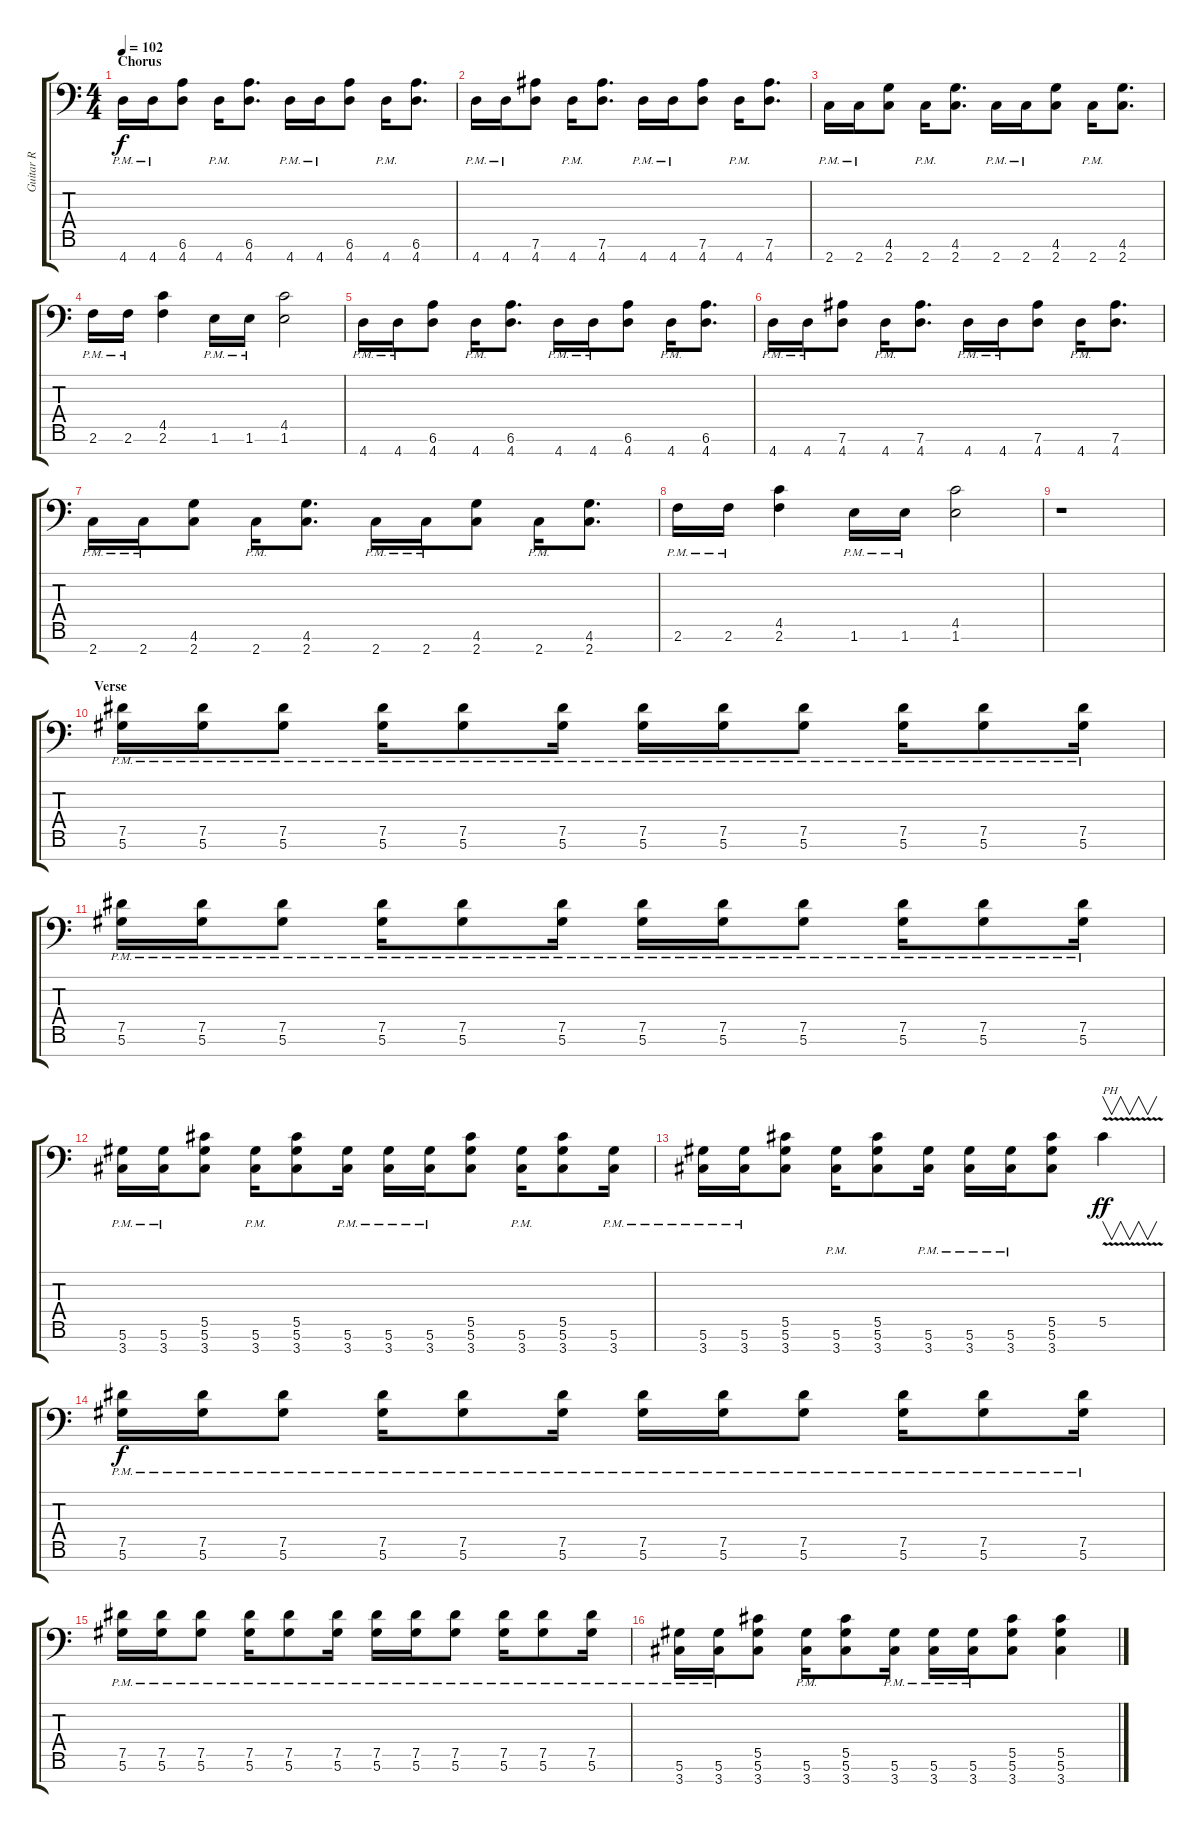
\track ("Guitar R" "Guitar R") {instrument distortionguitar}
\staff {score tabs}
\tuning (Eb4 Bb3 Gb3 Db3 Ab2 Eb2 Bb1) {hide}
\ts (4 4)
\section ("" "Chorus")
\tempo 102
\clef f4
\ks c
4.7{pm}.16{dy f} 4.7{pm}.16 (6.6 4.7).8 4.7{pm}.16 (6.6 4.7).8{d} 4.7{pm}.16 4.7{pm}.16 (6.6 4.7).8 4.7{pm}.16 (6.6 4.7).8{d} |
4.7{pm}.16 4.7{pm}.16 (7.6 4.7).8 4.7{pm}.16 (7.6 4.7).8{d} 4.7{pm}.16 4.7{pm}.16 (7.6 4.7).8 4.7{pm}.16 (7.6 4.7).8{d} |
2.7{pm}.16 2.7{pm}.16 (4.6 2.7).8 2.7{pm}.16 (4.6 2.7).8{d} 2.7{pm}.16 2.7{pm}.16 (4.6 2.7).8 2.7{pm}.16 (4.6 2.7).8{d} |
2.6{pm}.16 2.6{pm}.16 (4.5 2.6).4 1.6{pm}.16 1.6{pm}.16 (4.5 1.6).2 |
4.7{pm}.16 4.7{pm}.16 (6.6 4.7).8 4.7{pm}.16 (6.6 4.7).8{d} 4.7{pm}.16 4.7{pm}.16 (6.6 4.7).8 4.7{pm}.16 (6.6 4.7).8{d} |
4.7{pm}.16 4.7{pm}.16 (7.6 4.7).8 4.7{pm}.16 (7.6 4.7).8{d} 4.7{pm}.16 4.7{pm}.16 (7.6 4.7).8 4.7{pm}.16 (7.6 4.7).8{d} |
2.7{pm}.16 2.7{pm}.16 (4.6 2.7).8 2.7{pm}.16 (4.6 2.7).8{d} 2.7{pm}.16 2.7{pm}.16 (4.6 2.7).8 2.7{pm}.16 (4.6 2.7).8{d} |
2.6{pm}.16 2.6{pm}.16 (4.5 2.6).4 1.6{pm}.16 1.6{pm}.16 (4.5 1.6).2 |
r.1 |
\section ("" "Verse")
(7.5{pm} 5.6{pm}).16 (7.5{pm} 5.6{pm}).16 (7.5{pm} 5.6{pm}).8 (7.5{pm} 5.6{pm}).16 (7.5{pm} 5.6{pm}).8 (7.5{pm} 5.6{pm}).16 (7.5{pm} 5.6{pm}).16 (7.5{pm} 5.6{pm}).16 (7.5{pm} 5.6{pm}).8 (7.5{pm} 5.6{pm}).16 (7.5{pm} 5.6{pm}).8 (7.5{pm} 5.6{pm}).16 |
(7.5{pm} 5.6{pm}).16 (7.5{pm} 5.6{pm}).16 (7.5{pm} 5.6{pm}).8 (7.5{pm} 5.6{pm}).16 (7.5{pm} 5.6{pm}).8 (7.5{pm} 5.6{pm}).16 (7.5{pm} 5.6{pm}).16 (7.5{pm} 5.6{pm}).16 (7.5{pm} 5.6{pm}).8 (7.5{pm} 5.6{pm}).16 (7.5{pm} 5.6{pm}).8 (7.5{pm} 5.6{pm}).16 |
(5.6{pm} 3.7{pm}).16 (5.6{pm} 3.7{pm}).16 (5.5 5.6 3.7).8 (5.6{pm} 3.7{pm}).16 (5.5 5.6 3.7).8 (5.6{pm} 3.7{pm}).16 (5.6{pm} 3.7{pm}).16 (5.6{pm} 3.7{pm}).16 (5.5 5.6 3.7).8 (5.6{pm} 3.7{pm}).16 (5.5 5.6 3.7).8 (5.6{pm} 3.7{pm}).16 |
(5.6{pm} 3.7{pm}).16 (5.6{pm} 3.7{pm}).16 (5.5 5.6 3.7).8 (5.6{pm} 3.7{pm}).16 (5.5 5.6 3.7).8 (5.6{pm} 3.7{pm}).16 (5.6{pm} 3.7{pm}).16 (5.6{pm} 3.7{pm}).16 (5.5 5.6 3.7).8 5.5{v}.4{v txt "PH" dy ff instrument guitarharmonics} |
(7.5{pm} 5.6{pm}).16{dy f instrument distortionguitar} (7.5{pm} 5.6{pm}).16 (7.5{pm} 5.6{pm}).8 (7.5{pm} 5.6{pm}).16 (7.5{pm} 5.6{pm}).8 (7.5{pm} 5.6{pm}).16 (7.5{pm} 5.6{pm}).16 (7.5{pm} 5.6{pm}).16 (7.5{pm} 5.6{pm}).8 (7.5{pm} 5.6{pm}).16 (7.5{pm} 5.6{pm}).8 (7.5{pm} 5.6{pm}).16 |
(7.5{pm} 5.6{pm}).16 (7.5{pm} 5.6{pm}).16 (7.5{pm} 5.6{pm}).8 (7.5{pm} 5.6{pm}).16 (7.5{pm} 5.6{pm}).8 (7.5{pm} 5.6{pm}).16 (7.5{pm} 5.6{pm}).16 (7.5{pm} 5.6{pm}).16 (7.5{pm} 5.6{pm}).8 (7.5{pm} 5.6{pm}).16 (7.5{pm} 5.6{pm}).8 (7.5{pm} 5.6{pm}).16 |
(5.6{pm} 3.7{pm}).16 (5.6{pm} 3.7{pm}).16 (5.5 5.6 3.7).8 (5.6{pm} 3.7{pm}).16 (5.5 5.6 3.7).8 (5.6{pm} 3.7{pm}).16 (5.6{pm} 3.7{pm}).16 (5.6{pm} 3.7{pm}).16 (5.5 5.6 3.7).8 (5.5 5.6 3.7).4
